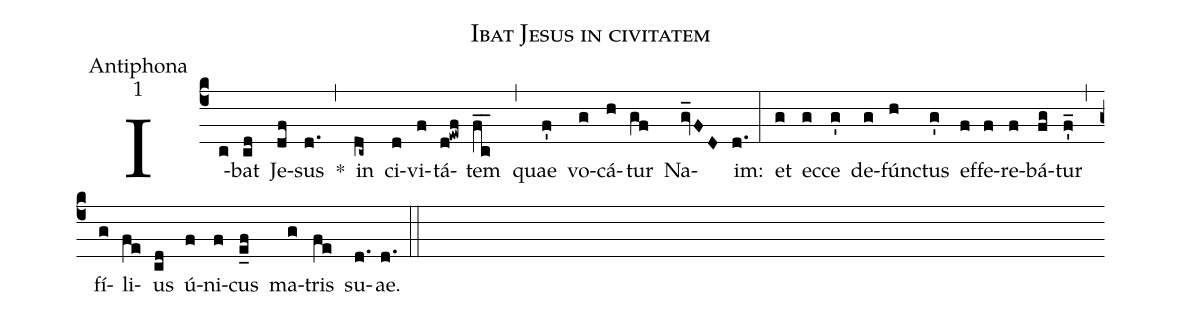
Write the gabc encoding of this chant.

name:Ibat Jesus in civitatem;
office-part:Antiphona;
mode:1;
%%
(c4) I(c)bat(cd) Je(df)sus(d.) *(,) in(dc~) ci(d)vi(f)tá(d!ewf)tem(f_c_) (,) quae(f') vo(g)cá(h)tur(gf) Na(gv_FD)im:(d.) (:) et(g) ec(g)ce(g') de(g)fún(h)ctus(g') ef(f)fe(f)re(f)bá(fg)tur(f'_) (,) fí(g)li(fe)us(cd) ú(f)ni(f)cus(e_f) ma(g)tris(fe) su(d.)ae.(d.) (::)
